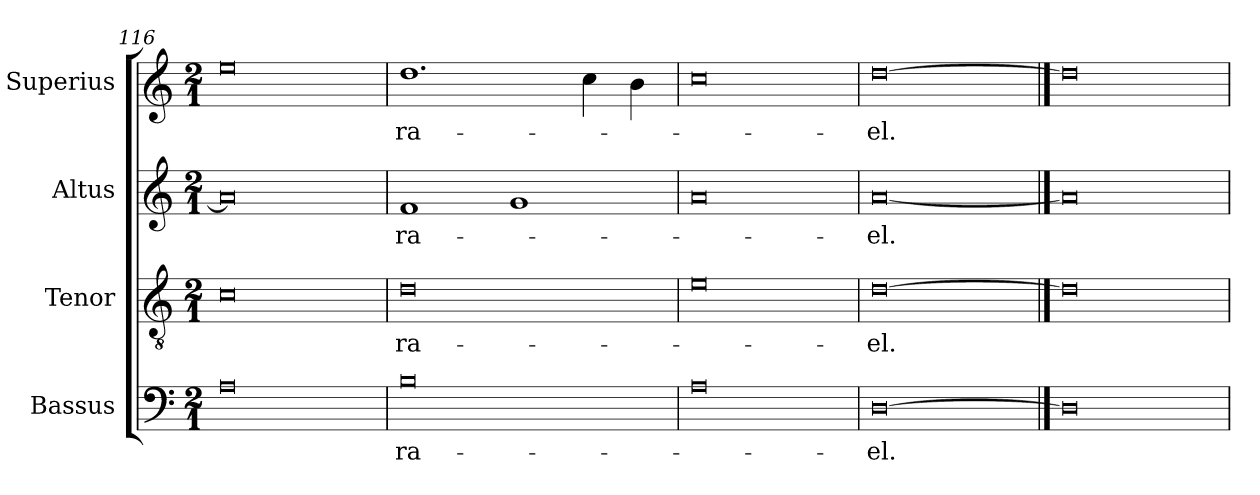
**kern	**text	**kern	**text	**kern	**text	**kern	**text
*part4	*part4	*part3	*part3	*part2	*part2	*part1	*part1
*staff4	*staff4	*staff3	*staff3	*staff2	*staff2	*staff1	*staff1
*I"Bassus	*	*I"Tenor	*	*I"Altus	*	*I"Superius	*
*I'B	*	*I'T	*	*I'A	*	*I'S	*
*clefF4	*	*clefGv2	*	*clefG2	*	*clefG2	*
*k[]	*	*k[]	*	*k[]	*	*k[]	*
*M2/1	*	*M2/1	*	*M2/1	*	*M2/1	*
=116	=116	=116	=116	=116	=116	=116	=116
0A	.	0c	.	0a]	.	0ee	.
=117	=117	=117	=117	=117	=117	=117	=117
0B	-ra-	0d	-ra-	1f	-ra-	1.dd	-ra-
.	.	.	.	1g	.	.	.
.	.	.	.	.	.	4cc	.
.	.	.	.	.	.	4b	.
=118	=118	=118	=118	=118	=118	=118	=118
0A	.	0e	.	0a	.	0cc	.
=119	=119	=119	=119	=119	=119	=119	=119
[0D	-el.	[0d	-el.	[0a	-el.	[0dd	-el.
==120	==120	==120	==120	==120	==120	==120	==120
0D]	.	0d]	.	0a]	.	0dd]	.
=	=	=	=	=	=	=	=
*-	*-	*-	*-	*-	*-	*-	*-
